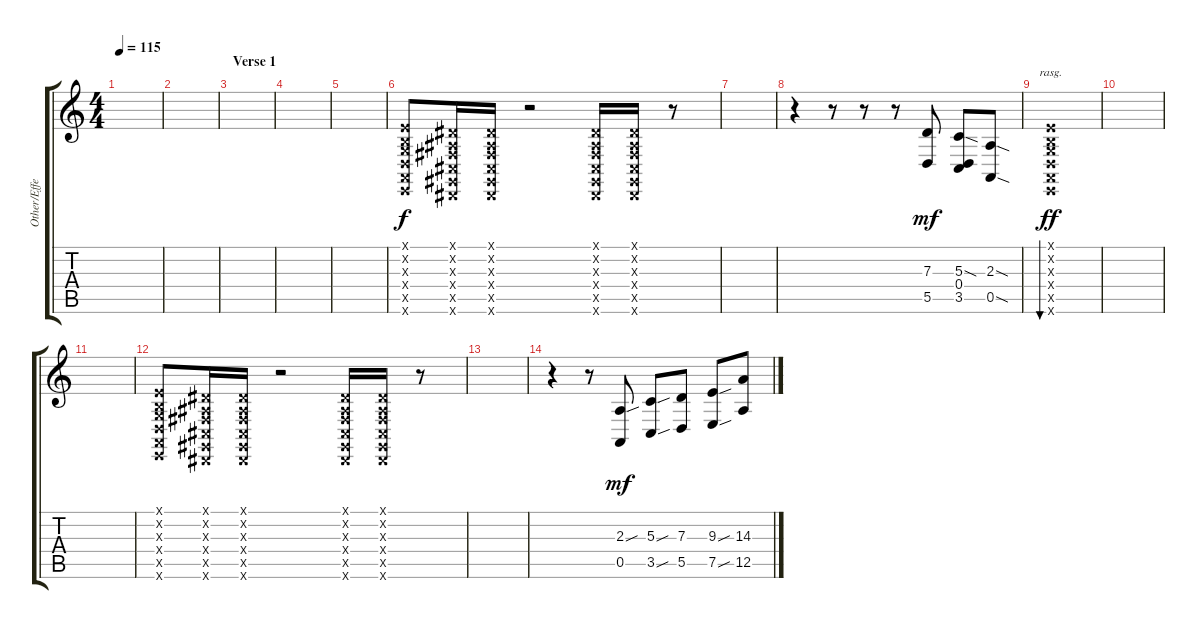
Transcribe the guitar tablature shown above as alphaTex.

\track ("Other/Effects" "Other/Effe") {instrument fx7echoes}
\staff {score tabs}
\tuning (E4 B3 G3 D3 A2 E2) {hide}
\ts (4 4)
\tempo 115
\clef g2
\ks c
|
|
\section ("" "Verse 1")
|
|
|
(0.1{x} 0.2{x} 0.3{x} 0.4{x} 0.5{x} 0.6{x}).8{volume 15 balance 2 instrument overdrivenguitar} (-1.1{x} -1.2{x} -1.3{x} -1.4{x} -1.5{x} -1.6{x}).16 (-1.1{x} -1.2{x} -1.3{x} -1.4{x} -1.5{x} -1.6{x}).16 r.2 (-1.1{x} -1.2{x} -1.3{x} -1.4{x} -1.5{x} -1.6{x}).16 (-1.1{x} -1.2{x} -1.3{x} -1.4{x} -1.5{x} -1.6{x}).16 r.8 |
|
r.4 r.8 r.8 r.8 (7.3 5.5).8{dy mf} (5.3{sod} 0.4 3.5).8 (2.3{sod} 0.5{sod}).8 |
(0.1{x} 0.2{x} 0.3{x} 0.4{x} 0.5{x} 0.6{x}).1{bu 120 rasg ii dy ff} |
|
|
(0.1{x} 0.2{x} 0.3{x} 0.4{x} 0.5{x} 0.6{x}).8 (-1.1{x} -1.2{x} -1.3{x} -1.4{x} -1.5{x} -1.6{x}).16 (-1.1{x} -1.2{x} -1.3{x} -1.4{x} -1.5{x} -1.6{x}).16 r.2 (-1.1{x} -1.2{x} -1.3{x} -1.4{x} -1.5{x} -1.6{x}).16 (-1.1{x} -1.2{x} -1.3{x} -1.4{x} -1.5{x} -1.6{x}).16 r.8 |
|
r.4 r.8 (2.3{sou} 0.5).8{dy mf} (5.3{sou} 3.5{sou}).8 (7.3 5.5).8 (9.3{sou} 7.5{sou}).8 (14.3 12.5).8
